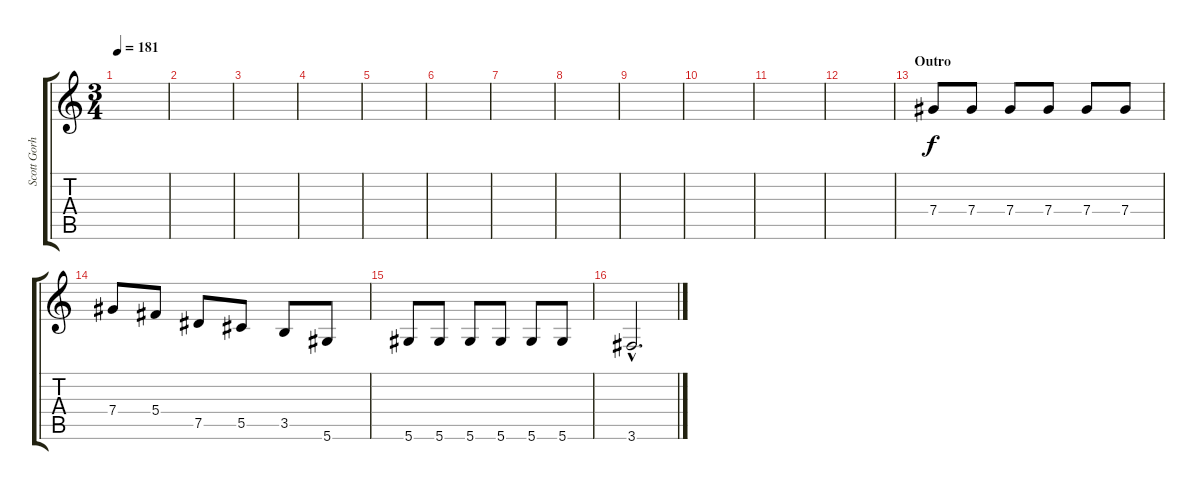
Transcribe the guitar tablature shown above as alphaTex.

\track ("Scott Gorham" "Scott Gorh") {instrument distortionguitar}
\staff {score tabs}
\tuning (Eb4 Bb3 Gb3 Db3 Ab2 Eb2) {hide}
\ts (3 4)
\tempo 181
\clef g2
\ks c
|
|
|
|
|
|
|
|
|
|
|
|
\section ("" "Outro")
7.4.8 7.4.8 7.4.8 7.4.8 7.4.8 7.4.8 |
7.4.8 5.4.8 7.5.8 5.5.8 3.5.8 5.6.8 |
5.6.8 5.6.8 5.6.8 5.6.8 5.6.8 5.6.8 |
3.6{hac}.2{d}
